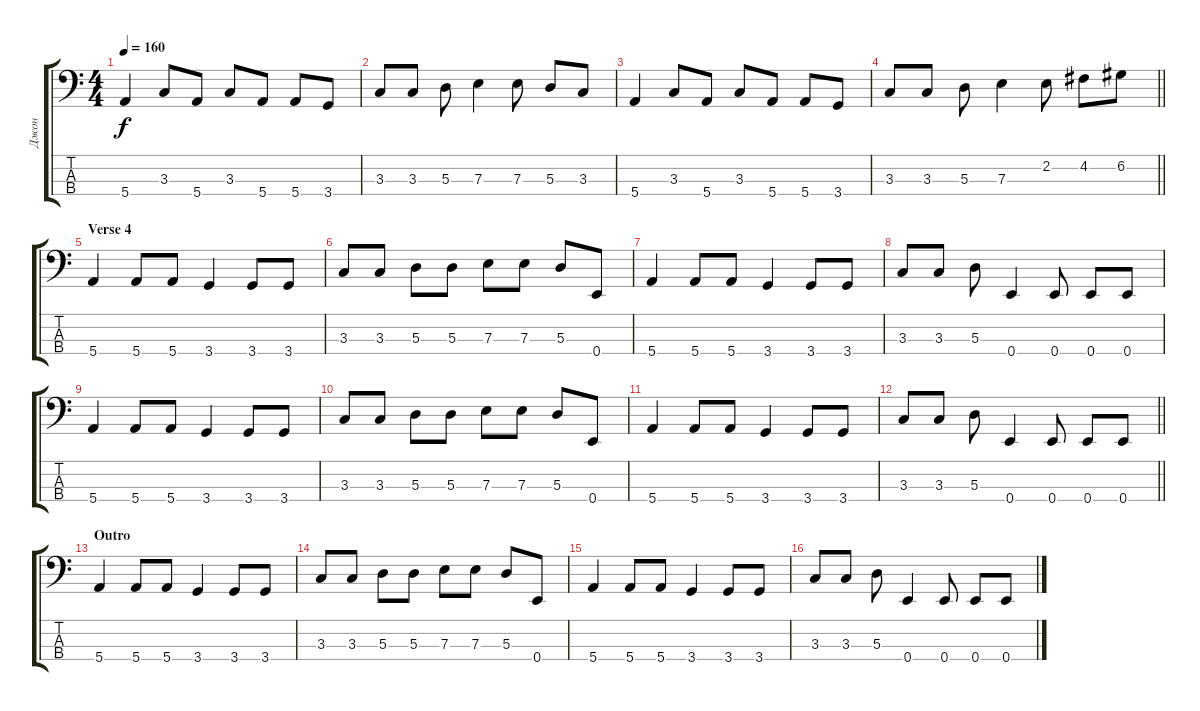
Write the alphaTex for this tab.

\track ("Джон" "Джон") {instrument slapbass1}
\staff {score tabs}
\tuning (G2 D2 A1 E1) {hide}
\ts (4 4)
\tempo 160
\clef f4
\ks c
5.4.4{dy f} 3.3.8 5.4.8 3.3.8 5.4.8 5.4.8 3.4.8 |
3.3.8 3.3.8 5.3.8 7.3.4 7.3.8 5.3.8 3.3.8 |
5.4.4 3.3.8 5.4.8 3.3.8 5.4.8 5.4.8 3.4.8 |
\barLineRight lightlight
3.3.8 3.3.8 5.3.8 7.3.4 2.2.8 4.2.8 6.2.8 |
\section ("" "Verse 4")
5.4.4 5.4.8 5.4.8 3.4.4 3.4.8 3.4.8 |
3.3.8 3.3.8 5.3.8 5.3.8 7.3.8 7.3.8 5.3.8 0.4.8 |
5.4.4 5.4.8 5.4.8 3.4.4 3.4.8 3.4.8 |
3.3.8 3.3.8 5.3.8 0.4.4 0.4.8 0.4.8 0.4.8 |
5.4.4 5.4.8 5.4.8 3.4.4 3.4.8 3.4.8 |
3.3.8 3.3.8 5.3.8 5.3.8 7.3.8 7.3.8 5.3.8 0.4.8 |
5.4.4 5.4.8 5.4.8 3.4.4 3.4.8 3.4.8 |
\barLineRight lightlight
3.3.8 3.3.8 5.3.8 0.4.4 0.4.8 0.4.8 0.4.8 |
\section ("" "Outro")
5.4.4 5.4.8 5.4.8 3.4.4 3.4.8 3.4.8 |
3.3.8 3.3.8 5.3.8 5.3.8 7.3.8 7.3.8 5.3.8 0.4.8 |
5.4.4 5.4.8 5.4.8 3.4.4 3.4.8 3.4.8 |
3.3.8 3.3.8 5.3.8 0.4.4 0.4.8 0.4.8 0.4.8
